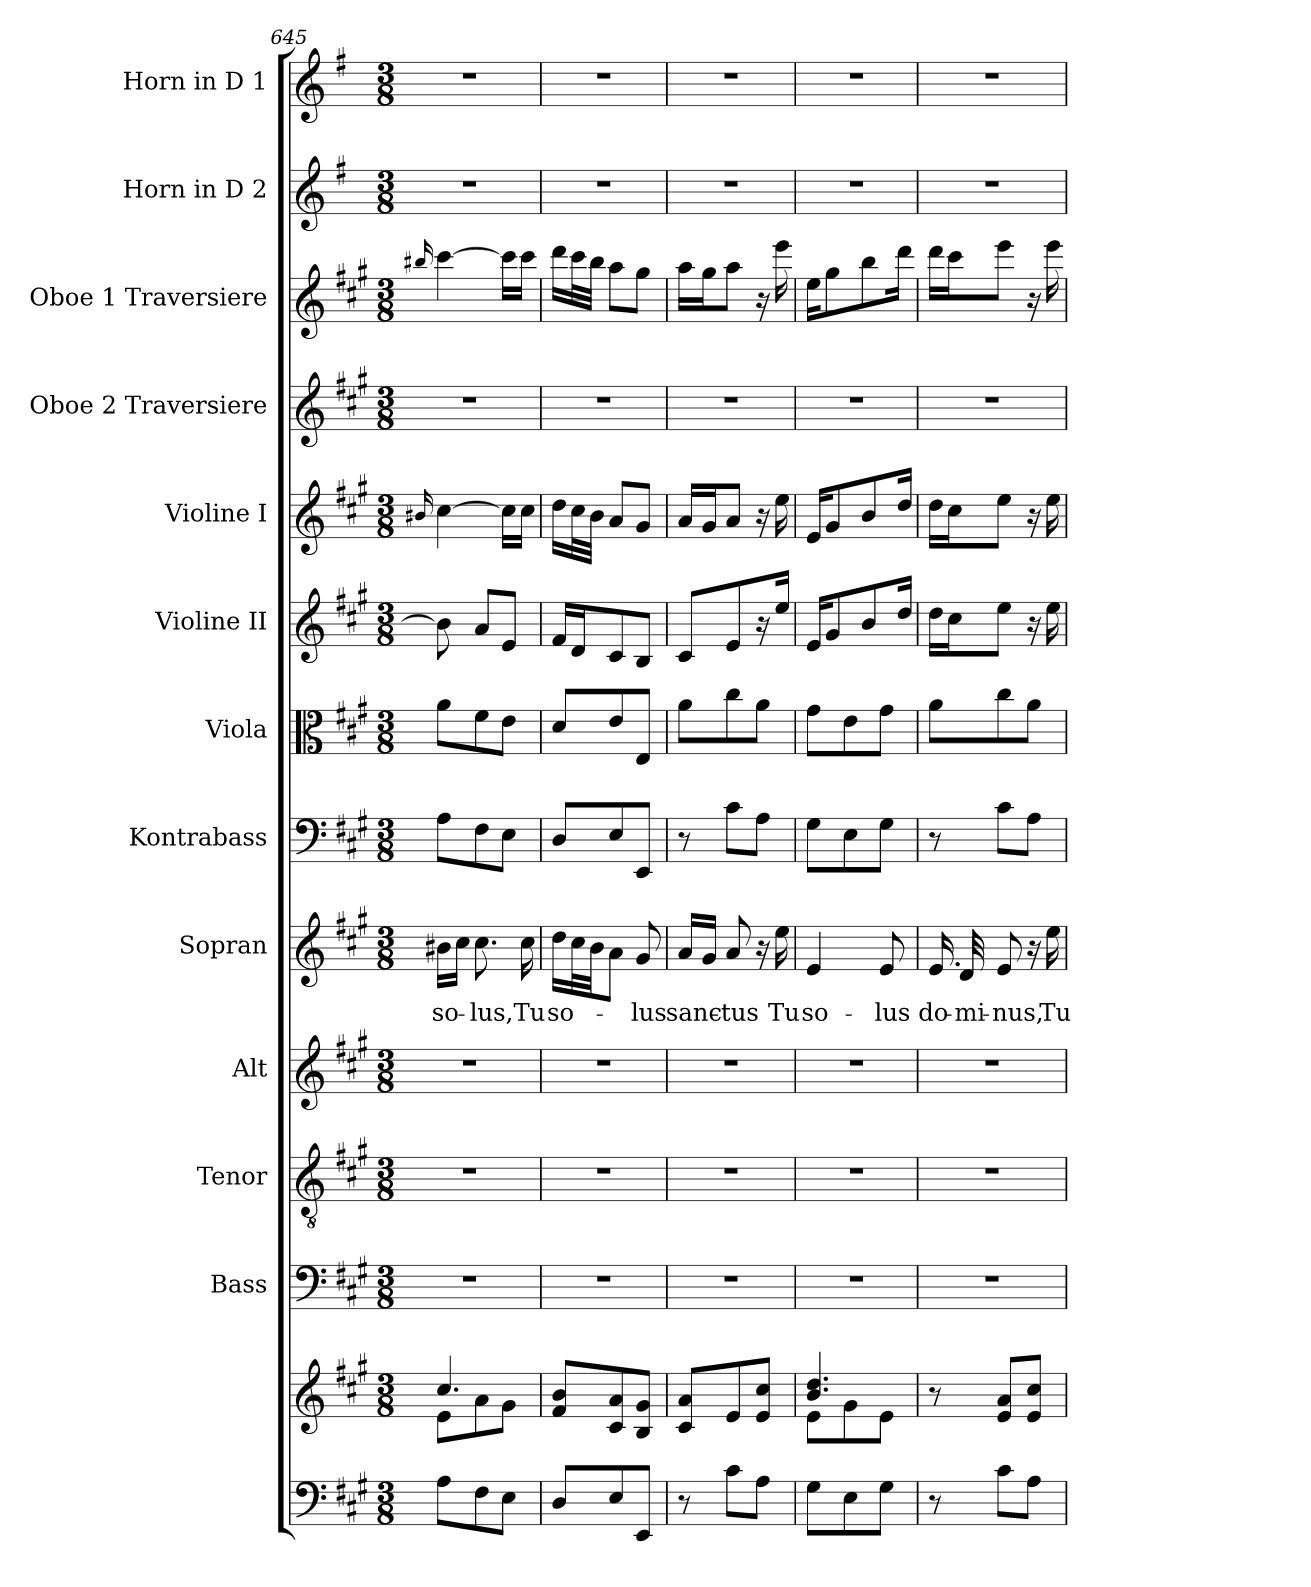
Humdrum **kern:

**kern	**kern	**kern	**kern	**kern	**kern	**text	**kern	**kern	**kern	**kern	**kern	**kern	**kern	**kern
*part13	*part13	*part12	*part11	*part10	*part9	*part9	*part8	*part7	*part6	*part5	*part4	*part3	*part2	*part1
*staff14	*staff13	*staff12	*staff11	*staff10	*staff9	*staff9	*staff8	*staff7	*staff6	*staff5	*staff4	*staff3	*staff2	*staff1
*	*	*I"Bass	*I"Tenor	*I"Alt	*I"Sopran	*	*I"Kontrabass	*I"Viola	*I"Violine II	*I"Violine I	*I"Oboe 2 Traversiere	*I"Oboe 1 Traversiere	*I"Horn in D 2	*I"Horn in D 1
*	*	*I'B.	*I'T.	*I'A.	*I'S.	*	*I'Kb.	*I'Vla.	*I'Vl. II	*I'Vl. I	*I'Ob. 2 Tr.	*I'Ob. 1 Tr.	*I'Hrn. D 2	*I'Hrn. D 1
*clefF4	*clefG2	*clefF4	*clefGv2	*clefG2	*clefG2	*	*clefF4	*clefC3	*clefG2	*clefG2	*clefG2	*clefG2	*clefG2	*clefG2
*	*	*	*	*	*	*	*ITrd7c12	*	*	*	*	*	*ITrd6c10	*ITrd6c10
*k[f#c#g#]	*k[f#c#g#]	*k[f#c#g#]	*k[f#c#g#]	*k[f#c#g#]	*k[f#c#g#]	*	*k[f#c#g#]	*k[f#c#g#]	*k[f#c#g#]	*k[f#c#g#]	*k[f#c#g#]	*k[f#c#g#]	*k[f#c#g#]	*k[f#c#g#]
*A:	*A:	*A:	*A:	*A:	*A:	*	*A:	*A:	*A:	*A:	*A:	*A:	*A:	*A:
*M3/8	*M3/8	*M3/8	*M3/8	*M3/8	*M3/8	*	*M3/8	*M3/8	*M3/8	*M3/8	*M3/8	*M3/8	*M3/8	*M3/8
=645	=645	=645	=645	=645	=645	=645	=645	=645	=645	=645	=645	=645	=645	=645
.	.	.	.	.	.	.	.	.	.	16qqb#X/	.	16qqbb#X/	.	.
*	*^	*	*	*	*	*	*	*	*	*	*	*	*	*
!	!	!	!	!	!	!	!LO:LY:b	!	!	!	!	!	!	!	!
8A\L	4.cc#/	8e\L	4.r	4.r	4.r	16b#X\LL	so-	8AA\L	8a\L	8b\]	[4cc#\	4.r	[4ccc#\	4.r	4.r
.	.	.	.	.	.	16cc#\JJ	.	.	.	.	.	.	.	.	.
!	!	!	!	!	!	!	!LO:LY:b	!	!	!	!	!	!	!	!
8F#\	.	8a\	.	.	.	8.cc#\	-lus,	8FF#\	8f#\	8a/L	.	.	.	.	.
8E\J	.	8g#\J	.	.	.	.	.	8EE\J	8e\J	8e/J	16cc#\LL]	.	16ccc#\LL]	.	.
!	!	!	!	!	!	!	!LO:LY:b	!	!	!	!	!	!	!	!
.	.	.	.	.	.	16cc#\	Tu	.	.	.	16cc#\JJ	.	16ccc#\JJ	.	.
*	*v	*v	*	*	*	*	*	*	*	*	*	*	*	*	*
=646	=646	=646	=646	=646	=646	=646	=646	=646	=646	=646	=646	=646	=646	=646
!	!	!	!	!	!	!LO:LY:b	!	!	!	!	!	!	!	!
8D/L	8f#/ 8b/L	4.r	4.r	4.r	16dd\LL	so-	8DD/L	8d/L	16f#/LL	16dd\LL	4.r	16ddd\LL	4.r	4.r
.	.	.	.	.	32cc#\L	.	.	.	16d/J	32cc#\L	.	32ccc#\L	.	.
.	.	.	.	.	32b\JJ	.	.	.	.	32b\JJJ	.	32bb\JJJ	.	.
8E/	8c#/ 8a/	.	.	.	8a\J	.	8EE/	8e/	8c#/	8a/L	.	8aa\L	.	.
!	!	!	!	!	!	!LO:LY:b	!	!	!	!	!	!	!	!
8EE/J	8B/ 8g#/J	.	.	.	8g#/	-lus	8EEE/J	8E/J	8B/J	8g#/J	.	8gg#\J	.	.
=647	=647	=647	=647	=647	=647	=647	=647	=647	=647	=647	=647	=647	=647	=647
!	!	!	!	!	!	!LO:LY:b	!	!	!	!	!	!	!	!
8r	8c#/ 8a/L	4.r	4.r	4.r	16a/LL	sanc-	8r	8a\L	8c#/L	16a/LL	4.r	16aa\LL	4.r	4.r
.	.	.	.	.	16g#/JJ	.	.	.	.	16g#/J	.	16gg#\J	.	.
!	!	!	!	!	!	!LO:LY:b	!	!	!	!	!	!	!	!
8c#\L	8e/	.	.	.	8a/	-tus	8C#\L	8cc#\	8e/	8a/J	.	8aa\J	.	.
8A\J	8e/ 8cc#/J	.	.	.	16r	.	8AA\J	8a\J	16r	16r	.	16r	.	.
!	!	!	!	!	!	!LO:LY:b	!	!	!	!	!	!	!	!
.	.	.	.	.	16ee\	Tu	.	.	16ee/Jk	16ee\	.	16eee\	.	.
=648	=648	=648	=648	=648	=648	=648	=648	=648	=648	=648	=648	=648	=648	=648
*	*^	*	*	*	*	*	*	*	*	*	*	*	*	*
!	!	!	!	!	!	!	!LO:LY:b	!	!	!	!	!	!	!	!
8G#\L	4.b/ 4.dd/	8e\L	4.r	4.r	4.r	4e/	so-	8GG#\L	8g#\L	16e/KL	16e/KL	4.r	16ee\KL	4.r	4.r
.	.	.	.	.	.	.	.	.	.	8g#/	8g#/	.	8gg#\	.	.
8E\	.	8g#\	.	.	.	.	.	8EE\	8e\	.	.	.	.	.	.
.	.	.	.	.	.	.	.	.	.	8b/	8b/	.	8bb\	.	.
!	!	!	!	!	!	!	!LO:LY:b	!	!	!	!	!	!	!	!
8G#\J	.	8e\J	.	.	.	8e/	-lus	8GG#\J	8g#\J	.	.	.	.	.	.
.	.	.	.	.	.	.	.	.	.	16dd/Jk	16dd/Jk	.	16ddd\Jk	.	.
*	*v	*v	*	*	*	*	*	*	*	*	*	*	*	*	*
=649	=649	=649	=649	=649	=649	=649	=649	=649	=649	=649	=649	=649	=649	=649
!	!	!	!	!	!	!LO:LY:b	!	!	!	!	!	!	!	!
8r	8r	4.r	4.r	4.r	16.e/	do-	8r	8a\L	16dd\LL	16dd\LL	4.r	16ddd\LL	4.r	4.r
.	.	.	.	.	.	.	.	.	16cc#\J	16cc#\J	.	16ccc#\J	.	.
!	!	!	!	!	!	!LO:LY:b	!	!	!	!	!	!	!	!
.	.	.	.	.	32d/	-mi-	.	.	.	.	.	.	.	.
!	!	!	!	!	!	!LO:LY:b	!	!	!	!	!	!	!	!
8c#\L	8e/ 8a/L	.	.	.	8e/	-nus,	8C#\L	8cc#\	8ee\J	8ee\J	.	8eee\J	.	.
8A\J	8e/ 8cc#/J	.	.	.	16r	.	8AA\J	8a\J	16r	16r	.	16r	.	.
!	!	!	!	!	!	!LO:LY:b	!	!	!	!	!	!	!	!
.	.	.	.	.	16ee\	Tu	.	.	16ee\	16ee\	.	16eee\	.	.
=	=	=	=	=	=	=	=	=	=	=	=	=	=	=
*-	*-	*-	*-	*-	*-	*-	*-	*-	*-	*-	*-	*-	*-	*-
